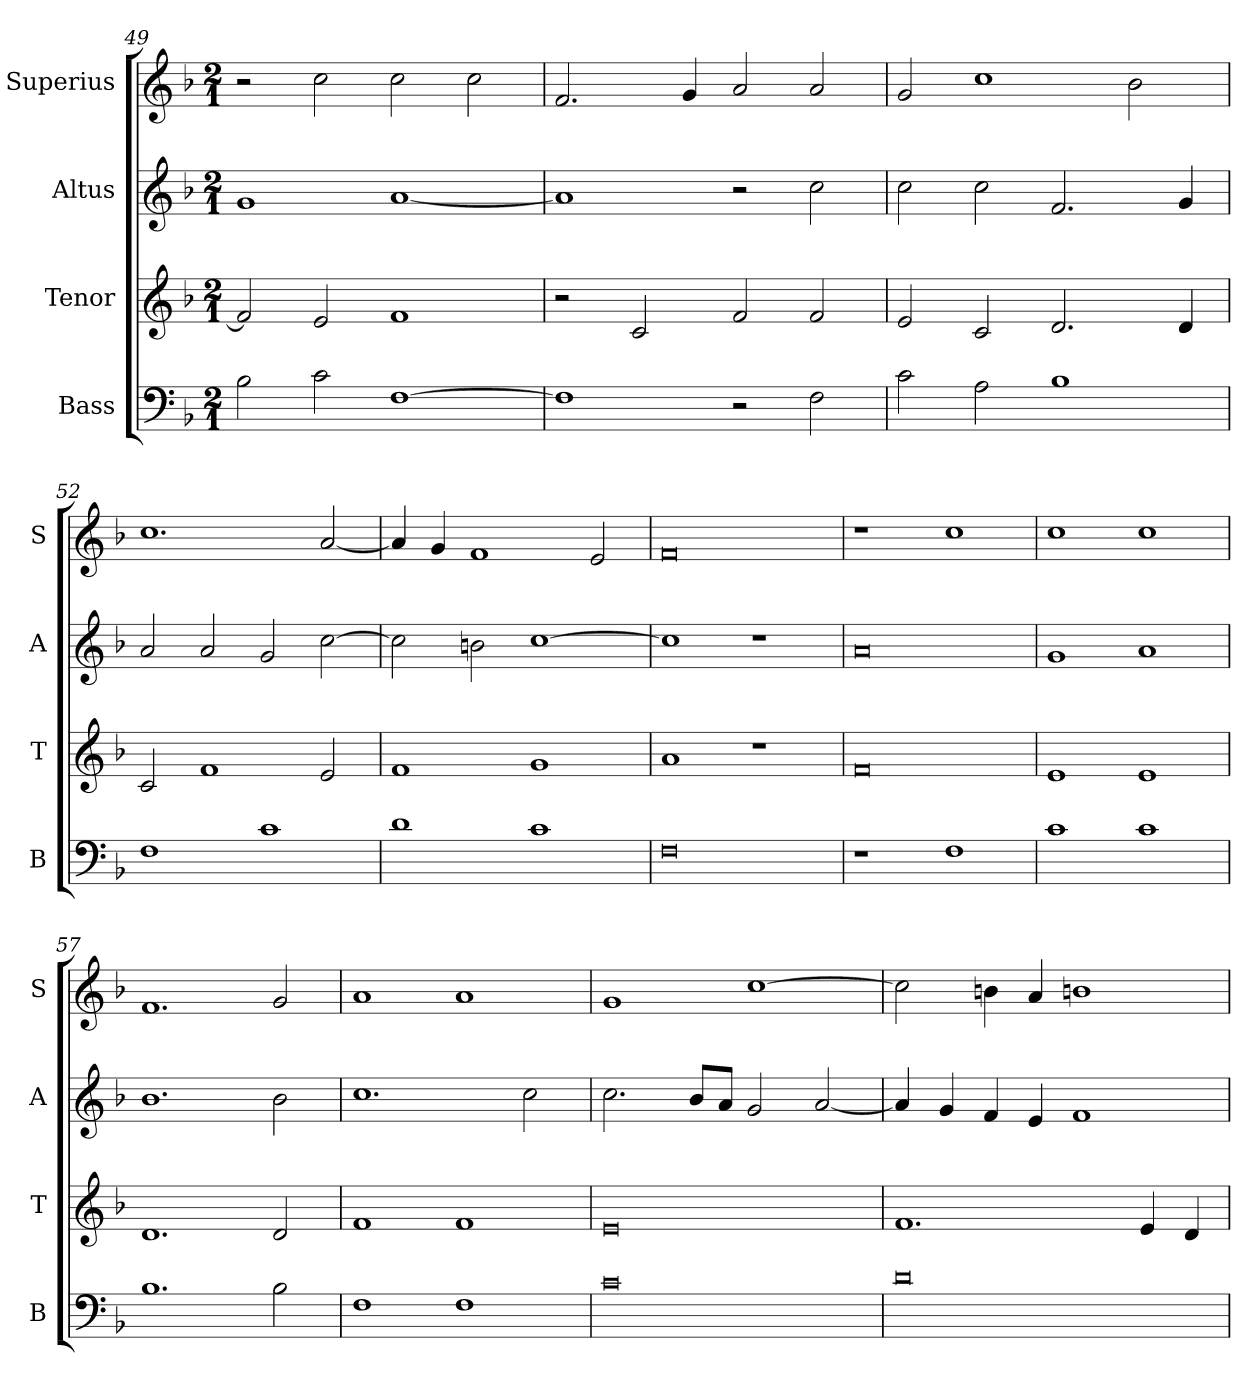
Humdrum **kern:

**kern	**kern	**kern	**kern
*part4	*part3	*part2	*part1
*staff4	*staff3	*staff2	*staff1
*I"Bass	*I"Tenor	*I"Altus	*I"Superius
*I'B	*I'T	*I'A	*I'S
*clefF4	*clefG2	*clefG2	*clefG2
*k[b-]	*k[b-]	*k[b-]	*k[b-]
*F:	*F:	*F:	*F:
*M2/1	*M2/1	*M2/1	*M2/1
=49	=49	=49	=49
2B-	2f]	1g	2r
2c	2e	.	2cc
[1F	1f	[1a	2cc
.	.	.	2cc
=50	=50	=50	=50
1F]	2r	1a]	2.f
.	2c	.	.
.	.	.	4g
2r	2f	2r	2a
2F	2f	2cc	2a
=51	=51	=51	=51
2c	2e	2cc	2g
2A	2c	2cc	1cc
1B-	2.d	2.f	.
.	.	.	2b-
.	4d	4g	.
=52	=52	=52	=52
1F	2c	2a	1.cc
.	1f	2a	.
1c	.	2g	.
.	2e	[2cc	[2a
=53	=53	=53	=53
1d	1f	2cc]	4a]
.	.	.	4g
.	.	2bn	1f
1c	1g	[1cc	.
.	.	.	2e
=54	=54	=54	=54
0F	1a	1cc]	0f
.	1r	1r	.
=55	=55	=55	=55
1r	0f	0a	1r
1F	.	.	1cc
=56	=56	=56	=56
1c	1e	1g	1cc
1c	1e	1a	1cc
=57	=57	=57	=57
1.B-	1.d	1.b-	1.f
2B-	2d	2b-	2g
=58	=58	=58	=58
1F	1f	1.cc	1a
1F	1f	.	1a
.	.	2cc	.
=59	=59	=59	=59
0c	0e	2.cc	1g
.	.	8b-L	.
.	.	8aJ	.
.	.	2g	[1cc
.	.	[2a	.
=60	=60	=60	=60
0d	1.f	4a]	2cc]
.	.	4g	.
.	.	4f	4bn
.	.	4e	4a
.	.	1f	1bn
.	4e	.	.
.	4d	.	.
=	=	=	=
*-	*-	*-	*-
